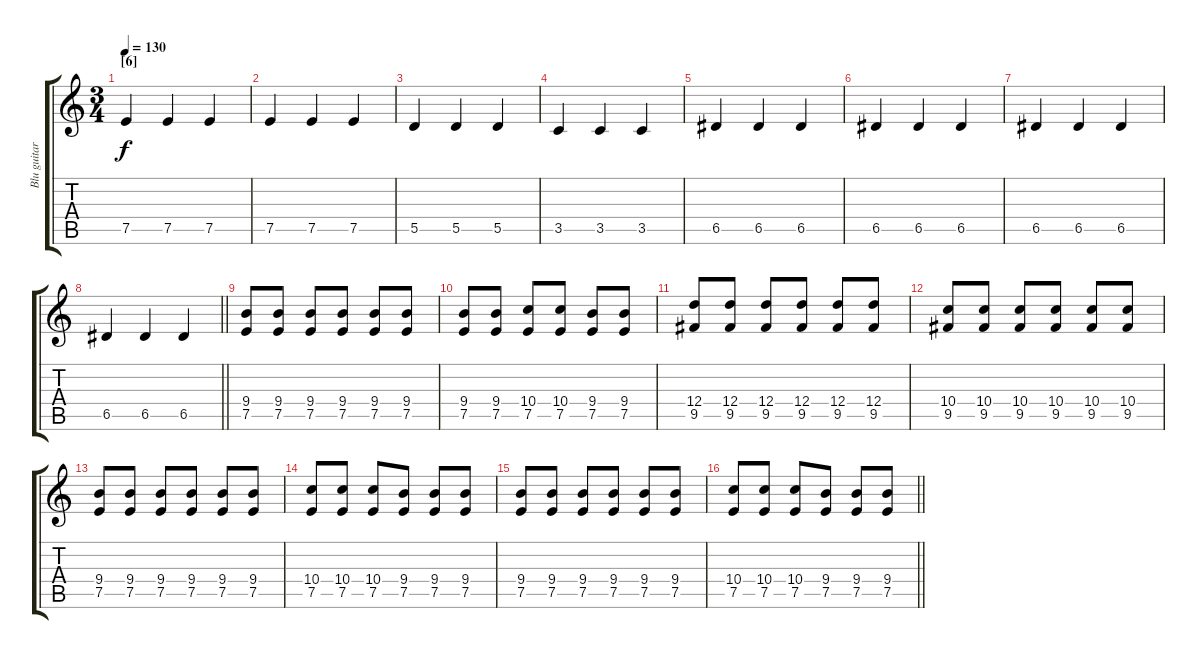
\track ("Blu guitar" "Blu guitar") {instrument overdrivenguitar}
\staff {score tabs}
\tuning (E4 B3 G3 D3 A2 E2) {hide}
\ts (3 4)
\section ("" "[6]")
\tempo 130
\clef g2
\ks c
7.5.4{dy f volume 16 instrument electricguitarclean} 7.5.4 7.5.4 |
7.5.4 7.5.4 7.5.4 |
5.5.4 5.5.4 5.5.4 |
3.5.4 3.5.4 3.5.4 |
6.5.4 6.5.4 6.5.4 |
6.5.4 6.5.4 6.5.4 |
6.5.4 6.5.4 6.5.4 |
\barLineRight lightlight
6.5.4 6.5.4 6.5.4 |
\section ("" "")
(9.4 7.5).8 (9.4 7.5).8 (9.4 7.5).8 (9.4 7.5).8 (9.4 7.5).8 (9.4 7.5).8 |
(9.4 7.5).8 (9.4 7.5).8 (10.4 7.5).8 (10.4 7.5).8 (9.4 7.5).8 (9.4 7.5).8 |
(12.4 9.5).8 (12.4 9.5).8 (12.4 9.5).8 (12.4 9.5).8 (12.4 9.5).8 (12.4 9.5).8 |
(10.4 9.5).8 (10.4 9.5).8 (10.4 9.5).8 (10.4 9.5).8 (10.4 9.5).8 (10.4 9.5).8 |
(9.4 7.5).8 (9.4 7.5).8 (9.4 7.5).8 (9.4 7.5).8 (9.4 7.5).8 (9.4 7.5).8 |
(10.4 7.5).8 (10.4 7.5).8 (10.4 7.5).8 (9.4 7.5).8 (9.4 7.5).8 (9.4 7.5).8 |
(9.4 7.5).8 (9.4 7.5).8 (9.4 7.5).8 (9.4 7.5).8 (9.4 7.5).8 (9.4 7.5).8 |
\barLineRight lightlight
(10.4 7.5).8 (10.4 7.5).8 (10.4 7.5).8 (9.4 7.5).8 (9.4 7.5).8 (9.4 7.5).8
